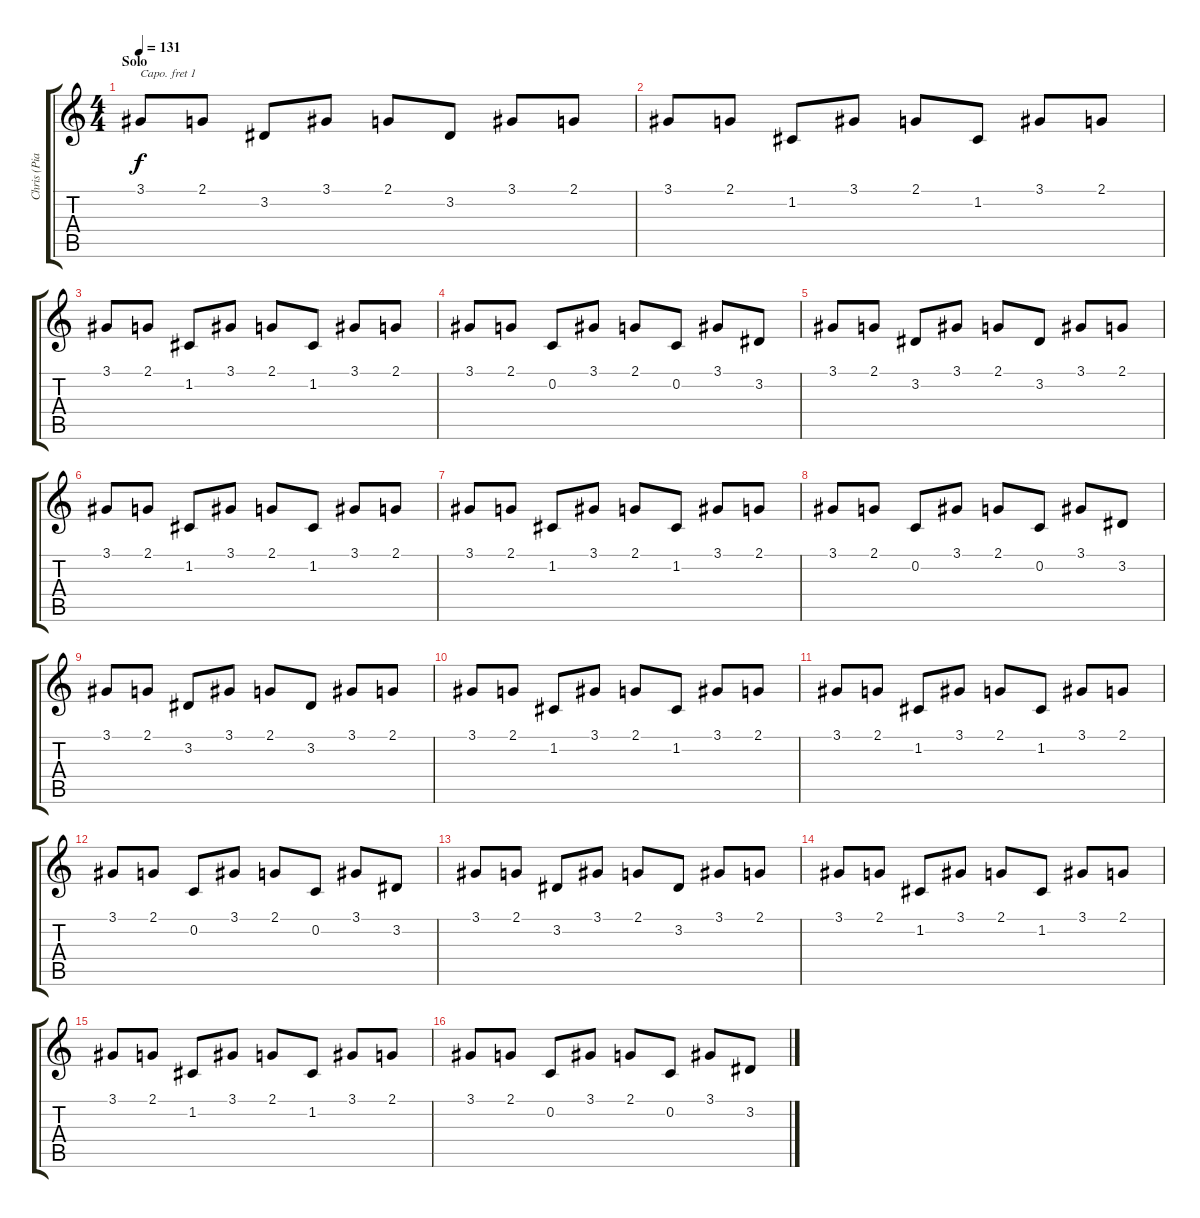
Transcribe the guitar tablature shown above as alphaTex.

\track ("Chris (Piano) Capo 1st Fret" "Chris (Pia") {instrument acousticgrandpiano}
\staff {score tabs}
\capo 1
\tuning (E4 B3 G3 D3 A2 E2) {hide}
\ts (4 4)
\section ("" "Solo")
\tempo 131
\clef g2
\ks c
3.1.8{dy f} 2.1.8 3.2.8 3.1.8 2.1.8 3.2.8 3.1.8 2.1.8 |
3.1.8 2.1.8 1.2.8 3.1.8 2.1.8 1.2.8 3.1.8 2.1.8 |
3.1.8 2.1.8 1.2.8 3.1.8 2.1.8 1.2.8 3.1.8 2.1.8 |
3.1.8 2.1.8 0.2.8 3.1.8 2.1.8 0.2.8 3.1.8 3.2.8 |
3.1.8 2.1.8 3.2.8 3.1.8 2.1.8 3.2.8 3.1.8 2.1.8 |
3.1.8 2.1.8 1.2.8 3.1.8 2.1.8 1.2.8 3.1.8 2.1.8 |
3.1.8 2.1.8 1.2.8 3.1.8 2.1.8 1.2.8 3.1.8 2.1.8 |
3.1.8 2.1.8 0.2.8 3.1.8 2.1.8 0.2.8 3.1.8 3.2.8 |
3.1.8 2.1.8 3.2.8 3.1.8 2.1.8 3.2.8 3.1.8 2.1.8 |
3.1.8 2.1.8 1.2.8 3.1.8 2.1.8 1.2.8 3.1.8 2.1.8 |
3.1.8 2.1.8 1.2.8 3.1.8 2.1.8 1.2.8 3.1.8 2.1.8 |
3.1.8 2.1.8 0.2.8 3.1.8 2.1.8 0.2.8 3.1.8 3.2.8 |
3.1.8 2.1.8 3.2.8 3.1.8 2.1.8 3.2.8 3.1.8 2.1.8 |
3.1.8 2.1.8 1.2.8 3.1.8 2.1.8 1.2.8 3.1.8 2.1.8 |
3.1.8 2.1.8 1.2.8 3.1.8 2.1.8 1.2.8 3.1.8 2.1.8 |
3.1.8 2.1.8 0.2.8 3.1.8 2.1.8 0.2.8 3.1.8 3.2.8
